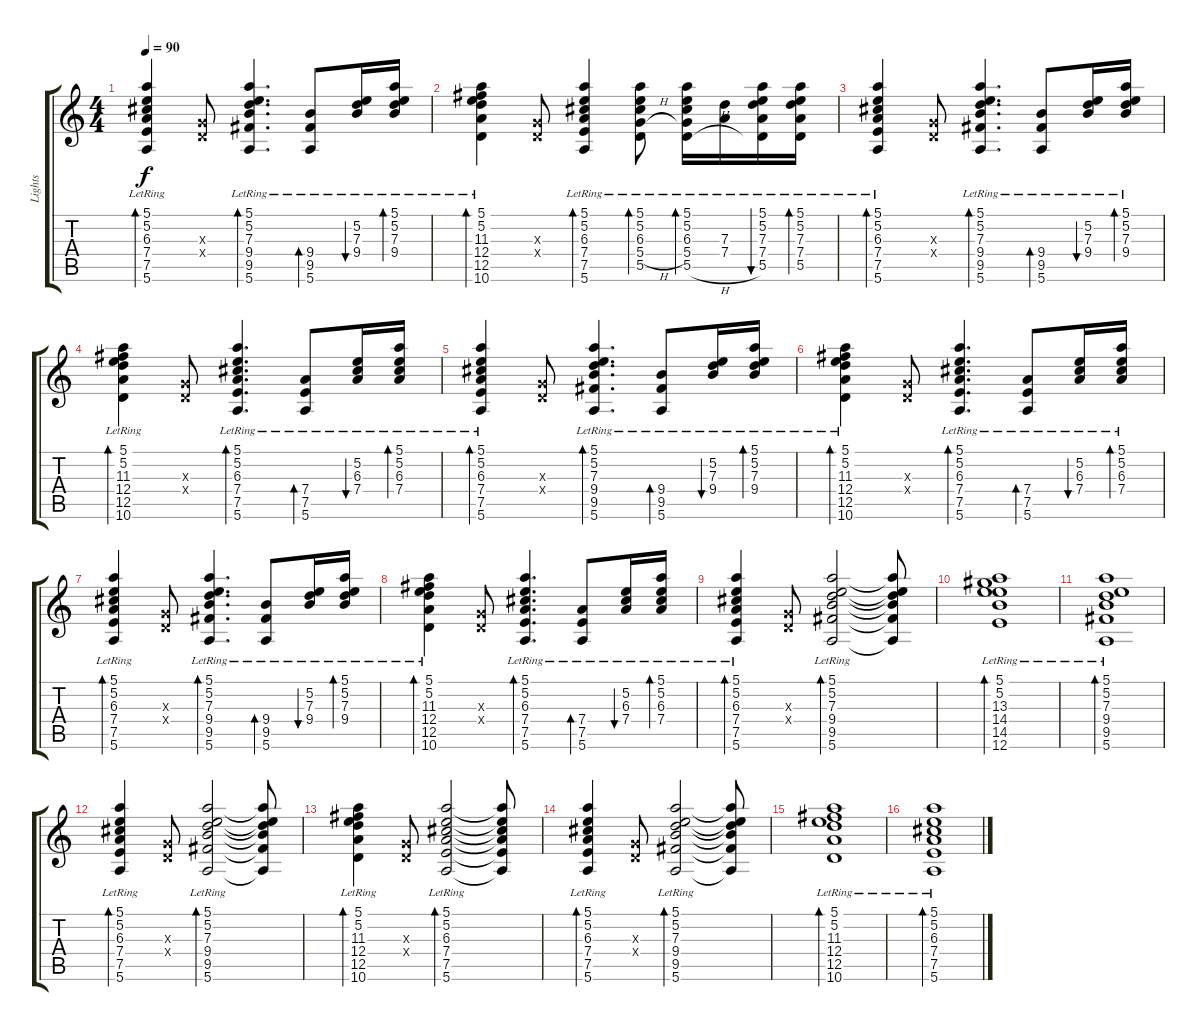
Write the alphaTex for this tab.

\track ("Lights" "Lights") {instrument acousticguitarsteel}
\staff {score tabs}
\tuning (E4 B3 G3 D3 A2 E2) {hide}
\ts (4 4)
\tempo 90
\clef g2
\ks c
(5.1 5.2 6.3 7.4{lr} 7.5{lr} 5.6{lr}).4{bd 30 dy f} (0.3{x} 0.4{x}).8 (5.1{lr} 5.2{lr} 7.3{lr} 9.4{lr} 9.5{lr} 5.6{lr}).4{d bd 30} (9.4{lr} 9.5{lr} 5.6{lr}).8{bd 60} (5.2{lr} 7.3{lr} 9.4).16{bu 60} (5.1{lr} 5.2{lr} 7.3{lr} 9.4).16{bd 60} |
(5.1 5.2 11.3 12.4{lr} 12.5{lr} 10.6{lr}).4{bd 30} (0.3{x} 0.4{x}).8 (5.1{lr} 5.2{lr} 6.3{lr} 7.4{lr} 7.5{lr} 5.6{lr}).4{bd 30} (5.1{lr} 5.2{lr} 6.3{lr} 5.4{h lr} 5.5{lr}).8{bd 60} (5.1{lr} 5.2{lr} 6.3{lr} 5.4{lr} 5.5{h lr}).16{bd 60} (7.3{lr} 7.4{lr}).16 (5.1{lr} 5.2{lr} 7.3{lr} 7.4{lr} 5.5{lr}).16{bu 60} (5.1{lr} 5.2{lr} 7.3{lr} 7.4{lr} 5.5{lr}).16{bd 60} |
(5.1 5.2 6.3 7.4{lr} 7.5{lr} 5.6{lr}).4{bd 30} (0.3{x} 0.4{x}).8 (5.1{lr} 5.2{lr} 7.3{lr} 9.4{lr} 9.5{lr} 5.6{lr}).4{d bd 30} (9.4{lr} 9.5{lr} 5.6{lr}).8{bd 60} (5.2{lr} 7.3{lr} 9.4).16{bu 60} (5.1{lr} 5.2{lr} 7.3{lr} 9.4).16{bd 60} |
(5.1 5.2 11.3 12.4{lr} 12.5{lr} 10.6{lr}).4{bd 30} (0.3{x} 0.4{x}).8 (5.1{lr} 5.2{lr} 6.3{lr} 7.4{lr} 7.5{lr} 5.6{lr}).4{d bd 30} (7.4{lr} 7.5{lr} 5.6{lr}).8{bd 60} (5.2{lr} 6.3{lr} 7.4).16{bu 60} (5.1{lr} 5.2{lr} 6.3{lr} 7.4).16{bd 60} |
(5.1 5.2 6.3 7.4{lr} 7.5{lr} 5.6{lr}).4{bd 30} (0.3{x} 0.4{x}).8 (5.1{lr} 5.2{lr} 7.3{lr} 9.4{lr} 9.5{lr} 5.6{lr}).4{d bd 30} (9.4{lr} 9.5{lr} 5.6{lr}).8{bd 60} (5.2{lr} 7.3{lr} 9.4).16{bu 60} (5.1{lr} 5.2{lr} 7.3{lr} 9.4).16{bd 60} |
(5.1 5.2 11.3 12.4{lr} 12.5{lr} 10.6{lr}).4{bd 30} (0.3{x} 0.4{x}).8 (5.1{lr} 5.2{lr} 6.3{lr} 7.4{lr} 7.5{lr} 5.6{lr}).4{d bd 30} (7.4{lr} 7.5{lr} 5.6{lr}).8{bd 60} (5.2{lr} 6.3{lr} 7.4).16{bu 60} (5.1{lr} 5.2{lr} 6.3{lr} 7.4).16{bd 60} |
(5.1 5.2 6.3 7.4{lr} 7.5{lr} 5.6{lr}).4{bd 30} (0.3{x} 0.4{x}).8 (5.1{lr} 5.2{lr} 7.3{lr} 9.4{lr} 9.5{lr} 5.6{lr}).4{d bd 30} (9.4{lr} 9.5{lr} 5.6{lr}).8{bd 60} (5.2{lr} 7.3{lr} 9.4).16{bu 60} (5.1{lr} 5.2{lr} 7.3{lr} 9.4).16{bd 60} |
(5.1 5.2 11.3 12.4{lr} 12.5{lr} 10.6{lr}).4{bd 30} (0.3{x} 0.4{x}).8 (5.1{lr} 5.2{lr} 6.3{lr} 7.4{lr} 7.5{lr} 5.6{lr}).4{d bd 30} (7.4{lr} 7.5{lr} 5.6{lr}).8{bd 60} (5.2{lr} 6.3{lr} 7.4).16{bu 60} (5.1{lr} 5.2{lr} 6.3{lr} 7.4).16{bd 60} |
(5.1 5.2 6.3 7.4{lr} 7.5{lr} 5.6{lr}).4{bd 30} (0.3{x} 0.4{x}).8 (5.1{lr} 5.2{lr} 7.3{lr} 9.4{lr} 9.5{lr} 5.6{lr}).2{bd 30} (5.1{t} 5.2{t} 7.3{t} 9.4{t} 9.5{t} 5.6{t}).8 |
(5.1{lr} 5.2{lr} 13.3{lr} 14.4{lr} 14.5{lr} 12.6{lr}).1{bd 240} |
(5.1{lr} 5.2{lr} 7.3{lr} 9.4{lr} 9.5{lr} 5.6{lr}).1{bd 240} |
(5.1 5.2 6.3 7.4{lr} 7.5{lr} 5.6{lr}).4{bd 120} (0.3{x} 0.4{x}).8 (5.1 5.2{lr} 7.3{lr} 9.4{lr} 9.5{lr} 5.6).2{bd 120} (5.1{t} 5.2{t} 7.3{t} 9.4{t} 9.5{t} 5.6{t}).8 |
(5.1 5.2 11.3 12.4{lr} 12.5{lr} 10.6{lr}).4{bd 120} (0.3{x} 0.4{x}).8 (5.1 5.2{lr} 6.3{lr} 7.4{lr} 7.5{lr} 5.6).2{bd 120} (5.1{t} 5.2{t} 6.3{t} 7.4{t} 7.5{t} 5.6{t}).8 |
(5.1 5.2 6.3 7.4{lr} 7.5{lr} 5.6{lr}).4{bd 120} (0.3{x} 0.4{x}).8 (5.1 5.2{lr} 7.3{lr} 9.4{lr} 9.5{lr} 5.6).2{bd 120} (5.1{t} 5.2{t} 7.3{t} 9.4{t} 9.5{t} 5.6{t}).8 |
(5.1 5.2 11.3 12.4{lr} 12.5{lr} 10.6{lr}).1{bd 120} |
(5.1 5.2{lr} 6.3{lr} 7.4{lr} 7.5{lr} 5.6).1{bd 480}
